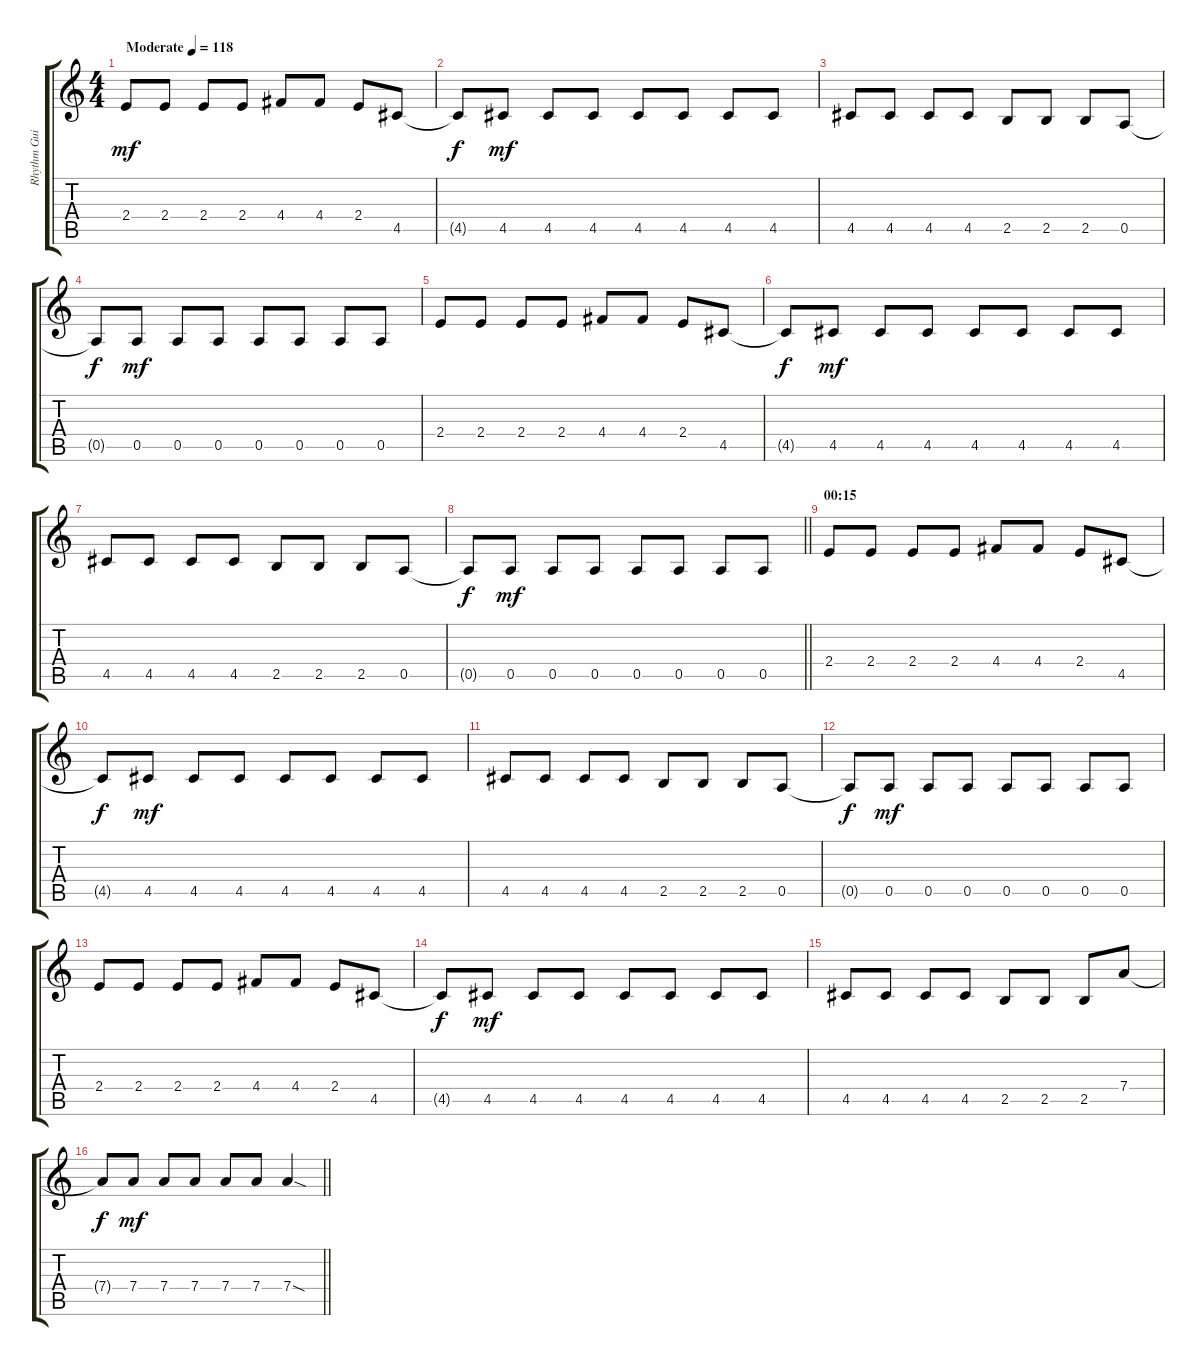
\track ("Rhythm Guitar" "Rhythm Gui") {instrument electricguitarmuted}
\staff {score tabs}
\tuning (E4 B3 G3 D3 A2 E2) {hide}
\ts (4 4)
\tempo (118 "Moderate")
\clef g2
\ks c
2.4.8{dy mf instrument electricguitarmuted} 2.4.8 2.4.8 2.4.8 4.4.8 4.4.8 2.4.8 4.5.8 |
4.5{t}.8{dy f} 4.5.8{dy mf} 4.5.8 4.5.8 4.5.8 4.5.8 4.5.8 4.5.8 |
4.5.8 4.5.8 4.5.8 4.5.8 2.5.8 2.5.8 2.5.8 0.5.8 |
0.5{t}.8{dy f} 0.5.8{dy mf} 0.5.8 0.5.8 0.5.8 0.5.8 0.5.8 0.5.8 |
2.4.8 2.4.8 2.4.8 2.4.8 4.4.8 4.4.8 2.4.8 4.5.8 |
4.5{t}.8{dy f} 4.5.8{dy mf} 4.5.8 4.5.8 4.5.8 4.5.8 4.5.8 4.5.8 |
4.5.8 4.5.8 4.5.8 4.5.8 2.5.8 2.5.8 2.5.8 0.5.8 |
\barLineRight lightlight
0.5{t}.8{dy f} 0.5.8{dy mf} 0.5.8 0.5.8 0.5.8 0.5.8 0.5.8 0.5.8 |
\section ("" "00:15")
2.4.8 2.4.8 2.4.8 2.4.8 4.4.8 4.4.8 2.4.8 4.5.8 |
4.5{t}.8{dy f} 4.5.8{dy mf} 4.5.8 4.5.8 4.5.8 4.5.8 4.5.8 4.5.8 |
4.5.8 4.5.8 4.5.8 4.5.8 2.5.8 2.5.8 2.5.8 0.5.8 |
0.5{t}.8{dy f} 0.5.8{dy mf} 0.5.8 0.5.8 0.5.8 0.5.8 0.5.8 0.5.8 |
2.4.8 2.4.8 2.4.8 2.4.8 4.4.8 4.4.8 2.4.8 4.5.8 |
4.5{t}.8{dy f} 4.5.8{dy mf} 4.5.8 4.5.8 4.5.8 4.5.8 4.5.8 4.5.8 |
4.5.8 4.5.8 4.5.8 4.5.8 2.5.8 2.5.8 2.5.8 7.4.8 |
\barLineRight lightlight
7.4{t}.8{dy f} 7.4.8{dy mf} 7.4.8 7.4.8 7.4.8 7.4.8 7.4{sod}.4
